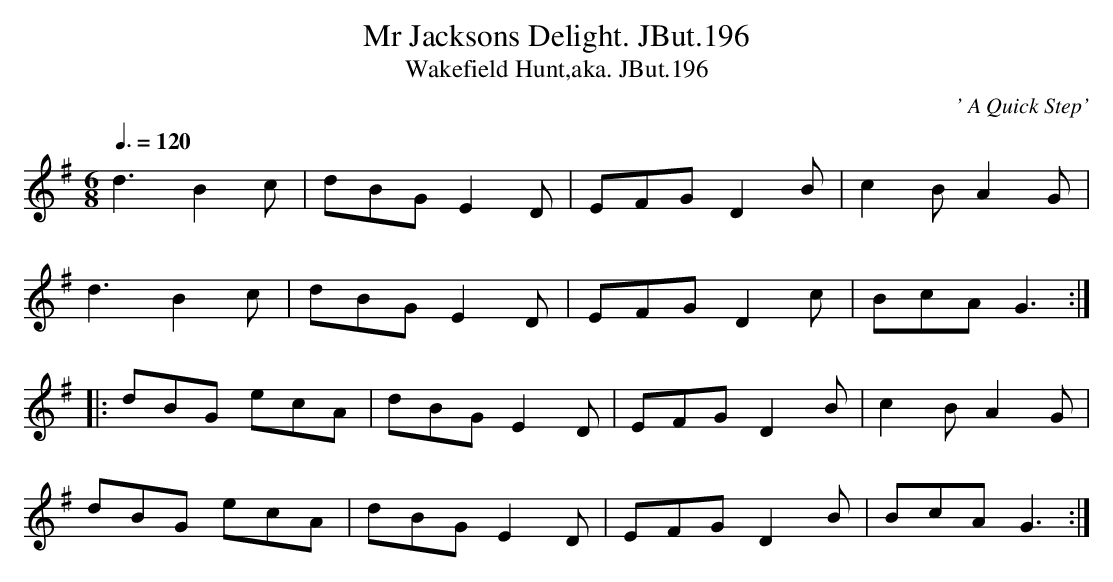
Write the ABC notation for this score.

X:1
T:Mr Jacksons Delight. JBut.196
T:Wakefield Hunt,aka. JBut.196
C:' A Quick Step'
M:6/8
L:1/8
Q:3/8=120
K:G
d3B2c|dBG E2D|EFGD2B|c2BA2G|
d3B2c|dBG E2D|EFGD2c|BcAG3:|
|:dBG ecA|dBGE2D|EFGD2B|c2BA2G|
dBG ecA|dBGE2D|EFGD2B|BcAG3:|
